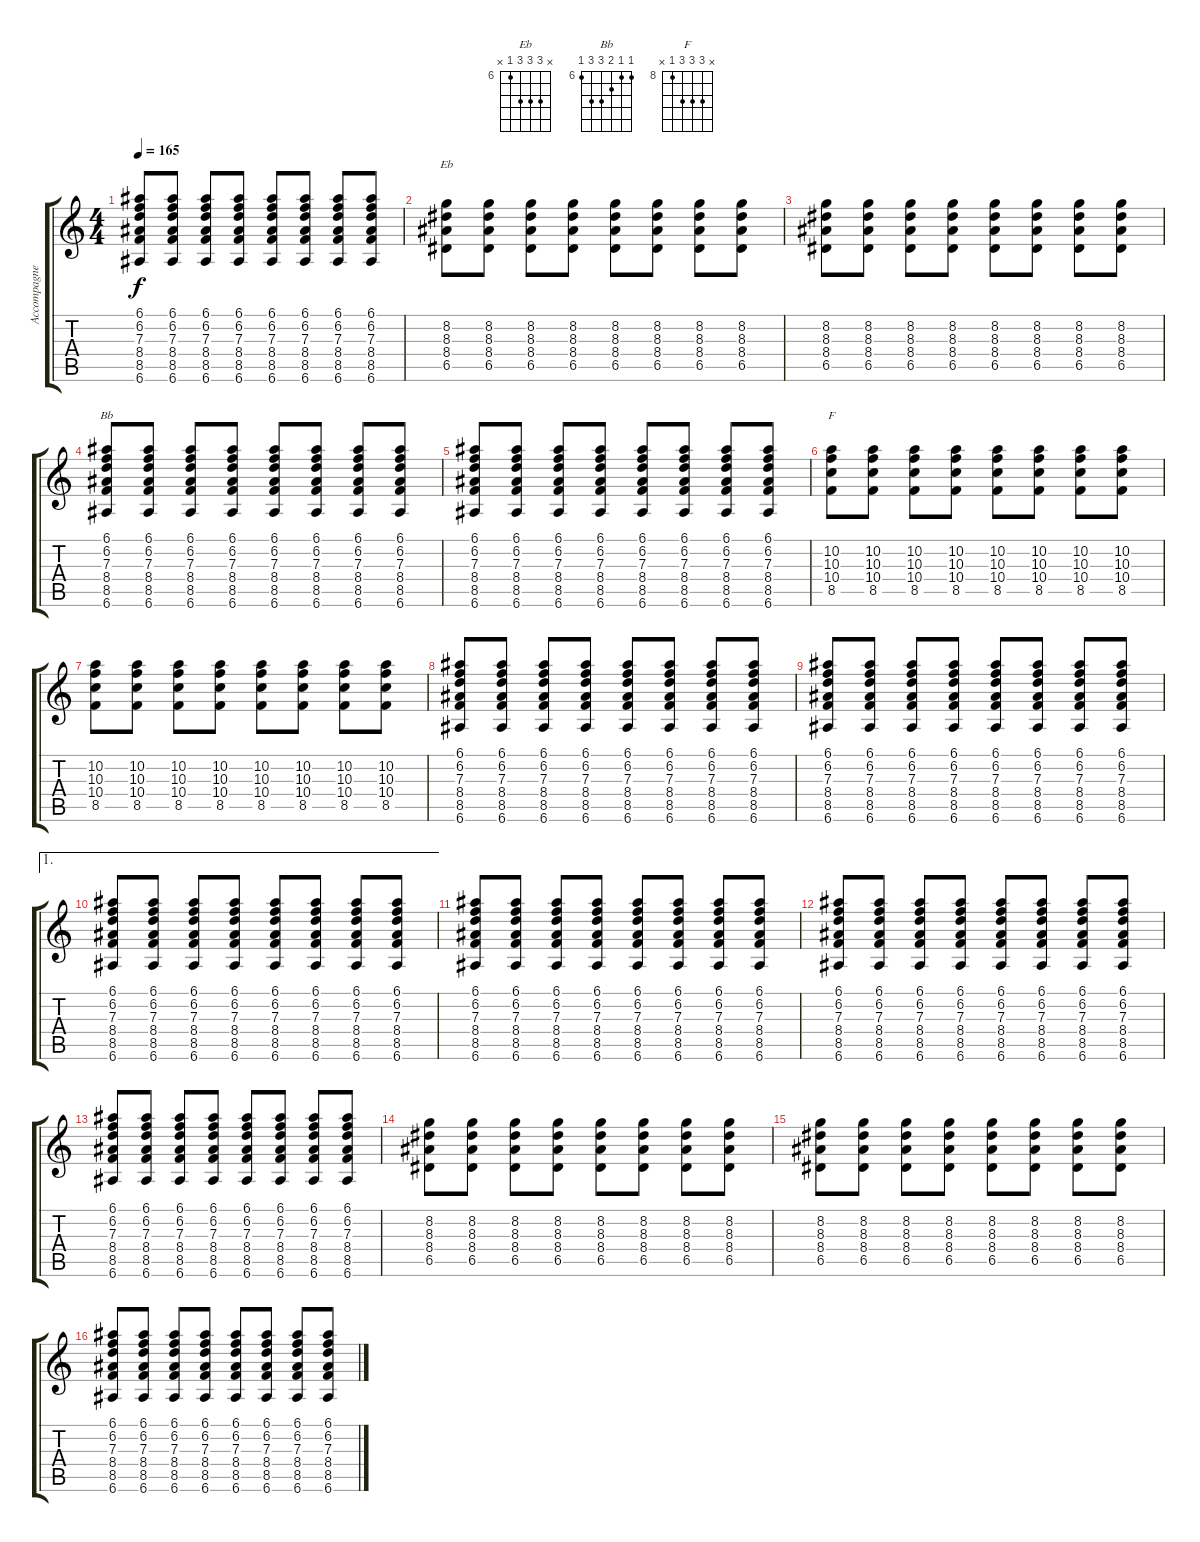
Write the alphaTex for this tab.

\track ("Accompagnement" "Accompagne") {instrument acousticguitarnylon}
\staff {score tabs}
\tuning (E4 B3 G3 D3 A2 E2) {hide}
\chord ("Eb" x 8 8 8 6 x) {firstfret 6}
\chord ("Bb" 6 6 7 8 8 6) {firstfret 6}
\chord ("F" x 10 10 10 8 x) {firstfret 8}
\ts (4 4)
\tempo 165
\clef g2
\ks c
(6.1 6.2 7.3 8.4 8.5 6.6).8{dy f} (6.1 6.2 7.3 8.4 8.5 6.6).8 (6.1 6.2 7.3 8.4 8.5 6.6).8 (6.1 6.2 7.3 8.4 8.5 6.6).8 (6.1 6.2 7.3 8.4 8.5 6.6).8 (6.1 6.2 7.3 8.4 8.5 6.6).8 (6.1 6.2 7.3 8.4 8.5 6.6).8 (6.1 6.2 7.3 8.4 8.5 6.6).8 |
(8.2 8.3 8.4 6.5).8{ch "Eb"} (8.2 8.3 8.4 6.5).8 (8.2 8.3 8.4 6.5).8 (8.2 8.3 8.4 6.5).8 (8.2 8.3 8.4 6.5).8 (8.2 8.3 8.4 6.5).8 (8.2 8.3 8.4 6.5).8 (8.2 8.3 8.4 6.5).8 |
(8.2 8.3 8.4 6.5).8 (8.2 8.3 8.4 6.5).8 (8.2 8.3 8.4 6.5).8 (8.2 8.3 8.4 6.5).8 (8.2 8.3 8.4 6.5).8 (8.2 8.3 8.4 6.5).8 (8.2 8.3 8.4 6.5).8 (8.2 8.3 8.4 6.5).8 |
(6.1 6.2 7.3 8.4 8.5 6.6).8{ch "Bb"} (6.1 6.2 7.3 8.4 8.5 6.6).8 (6.1 6.2 7.3 8.4 8.5 6.6).8 (6.1 6.2 7.3 8.4 8.5 6.6).8 (6.1 6.2 7.3 8.4 8.5 6.6).8 (6.1 6.2 7.3 8.4 8.5 6.6).8 (6.1 6.2 7.3 8.4 8.5 6.6).8 (6.1 6.2 7.3 8.4 8.5 6.6).8 |
(6.1 6.2 7.3 8.4 8.5 6.6).8 (6.1 6.2 7.3 8.4 8.5 6.6).8 (6.1 6.2 7.3 8.4 8.5 6.6).8 (6.1 6.2 7.3 8.4 8.5 6.6).8 (6.1 6.2 7.3 8.4 8.5 6.6).8 (6.1 6.2 7.3 8.4 8.5 6.6).8 (6.1 6.2 7.3 8.4 8.5 6.6).8 (6.1 6.2 7.3 8.4 8.5 6.6).8 |
(10.2 10.3 10.4 8.5).8{ch "F"} (10.2 10.3 10.4 8.5).8 (10.2 10.3 10.4 8.5).8 (10.2 10.3 10.4 8.5).8 (10.2 10.3 10.4 8.5).8 (10.2 10.3 10.4 8.5).8 (10.2 10.3 10.4 8.5).8 (10.2 10.3 10.4 8.5).8 |
(10.2 10.3 10.4 8.5).8 (10.2 10.3 10.4 8.5).8 (10.2 10.3 10.4 8.5).8 (10.2 10.3 10.4 8.5).8 (10.2 10.3 10.4 8.5).8 (10.2 10.3 10.4 8.5).8 (10.2 10.3 10.4 8.5).8 (10.2 10.3 10.4 8.5).8 |
(6.1 6.2 7.3 8.4 8.5 6.6).8 (6.1 6.2 7.3 8.4 8.5 6.6).8 (6.1 6.2 7.3 8.4 8.5 6.6).8 (6.1 6.2 7.3 8.4 8.5 6.6).8 (6.1 6.2 7.3 8.4 8.5 6.6).8 (6.1 6.2 7.3 8.4 8.5 6.6).8 (6.1 6.2 7.3 8.4 8.5 6.6).8 (6.1 6.2 7.3 8.4 8.5 6.6).8 |
(6.1 6.2 7.3 8.4 8.5 6.6).8 (6.1 6.2 7.3 8.4 8.5 6.6).8 (6.1 6.2 7.3 8.4 8.5 6.6).8 (6.1 6.2 7.3 8.4 8.5 6.6).8 (6.1 6.2 7.3 8.4 8.5 6.6).8 (6.1 6.2 7.3 8.4 8.5 6.6).8 (6.1 6.2 7.3 8.4 8.5 6.6).8 (6.1 6.2 7.3 8.4 8.5 6.6).8 |
\ae 1
(6.1 6.2 7.3 8.4 8.5 6.6).8 (6.1 6.2 7.3 8.4 8.5 6.6).8 (6.1 6.2 7.3 8.4 8.5 6.6).8 (6.1 6.2 7.3 8.4 8.5 6.6).8 (6.1 6.2 7.3 8.4 8.5 6.6).8 (6.1 6.2 7.3 8.4 8.5 6.6).8 (6.1 6.2 7.3 8.4 8.5 6.6).8 (6.1 6.2 7.3 8.4 8.5 6.6).8 |
(6.1 6.2 7.3 8.4 8.5 6.6).8 (6.1 6.2 7.3 8.4 8.5 6.6).8 (6.1 6.2 7.3 8.4 8.5 6.6).8 (6.1 6.2 7.3 8.4 8.5 6.6).8 (6.1 6.2 7.3 8.4 8.5 6.6).8 (6.1 6.2 7.3 8.4 8.5 6.6).8 (6.1 6.2 7.3 8.4 8.5 6.6).8 (6.1 6.2 7.3 8.4 8.5 6.6).8 |
(6.1 6.2 7.3 8.4 8.5 6.6).8 (6.1 6.2 7.3 8.4 8.5 6.6).8 (6.1 6.2 7.3 8.4 8.5 6.6).8 (6.1 6.2 7.3 8.4 8.5 6.6).8 (6.1 6.2 7.3 8.4 8.5 6.6).8 (6.1 6.2 7.3 8.4 8.5 6.6).8 (6.1 6.2 7.3 8.4 8.5 6.6).8 (6.1 6.2 7.3 8.4 8.5 6.6).8 |
(6.1 6.2 7.3 8.4 8.5 6.6).8 (6.1 6.2 7.3 8.4 8.5 6.6).8 (6.1 6.2 7.3 8.4 8.5 6.6).8 (6.1 6.2 7.3 8.4 8.5 6.6).8 (6.1 6.2 7.3 8.4 8.5 6.6).8 (6.1 6.2 7.3 8.4 8.5 6.6).8 (6.1 6.2 7.3 8.4 8.5 6.6).8 (6.1 6.2 7.3 8.4 8.5 6.6).8 |
(8.2 8.3 8.4 6.5).8 (8.2 8.3 8.4 6.5).8 (8.2 8.3 8.4 6.5).8 (8.2 8.3 8.4 6.5).8 (8.2 8.3 8.4 6.5).8 (8.2 8.3 8.4 6.5).8 (8.2 8.3 8.4 6.5).8 (8.2 8.3 8.4 6.5).8 |
(8.2 8.3 8.4 6.5).8 (8.2 8.3 8.4 6.5).8 (8.2 8.3 8.4 6.5).8 (8.2 8.3 8.4 6.5).8 (8.2 8.3 8.4 6.5).8 (8.2 8.3 8.4 6.5).8 (8.2 8.3 8.4 6.5).8 (8.2 8.3 8.4 6.5).8 |
(6.1 6.2 7.3 8.4 8.5 6.6).8 (6.1 6.2 7.3 8.4 8.5 6.6).8 (6.1 6.2 7.3 8.4 8.5 6.6).8 (6.1 6.2 7.3 8.4 8.5 6.6).8 (6.1 6.2 7.3 8.4 8.5 6.6).8 (6.1 6.2 7.3 8.4 8.5 6.6).8 (6.1 6.2 7.3 8.4 8.5 6.6).8 (6.1 6.2 7.3 8.4 8.5 6.6).8
